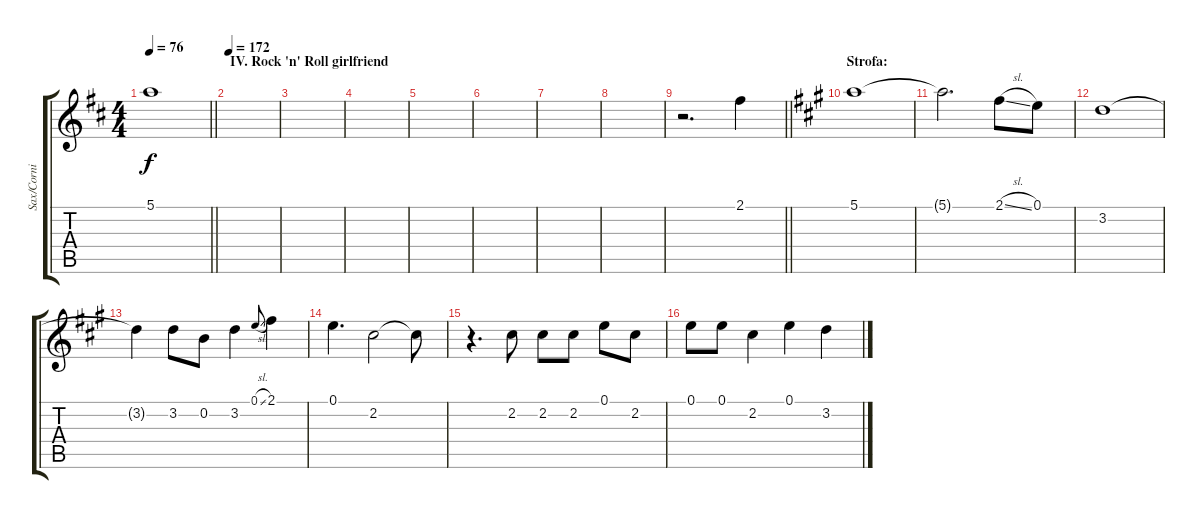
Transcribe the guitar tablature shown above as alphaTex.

\track ("Sax/Corni" "Sax/Corni") {instrument acousticguitarsteel}
\staff {score tabs}
\tuning (E4 B3 G3 D3 A2 E2) {hide}
\ts (4 4)
\tempo 76
\clef g2
\barLineRight lightlight
\ks d
5.1{t}.1{dy f} |
\section ("" "IV. Rock 'n' Roll girlfriend")
\tempo 172
|
|
|
|
|
|
|
\barLineRight lightlight
r.2{d volume 13 instrument altosax} 2.1.4 |
\section ("" "Strofa:")
\ks a
5.1.1 |
5.1{t}.2{d} 2.1{sl}.8 0.1.8 |
3.2.1 |
3.2{t}.4 3.2.8 0.2.8 3.2.4 0.1{sl}.8{gr onbeat} 2.1.4 |
0.1.4{d} 2.2.2 2.2{t}.8 |
r.4{d} 2.2.8 2.2.8 2.2.8 0.1.8 2.2.8 |
0.1.8 0.1.8 2.2.4 0.1.4 3.2.4
